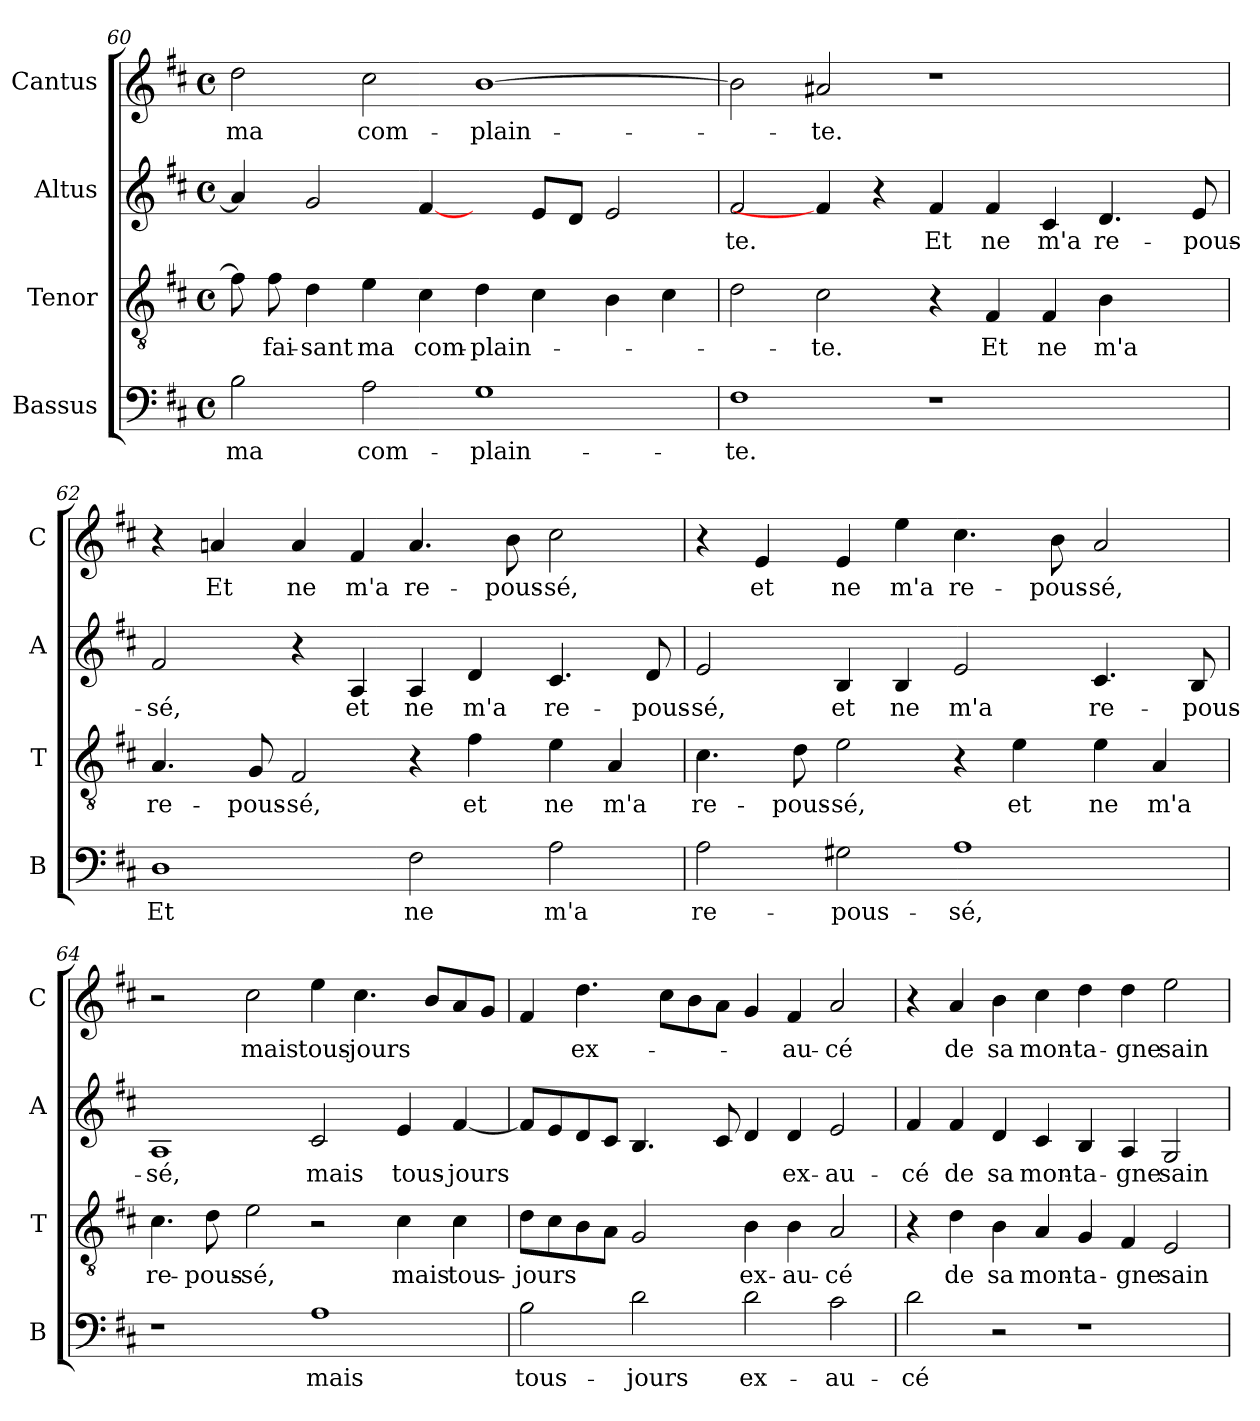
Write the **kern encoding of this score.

**kern	**text	**kern	**text	**kern	**text	**kern	**text
*part4	*part4	*part3	*part3	*part2	*part2	*part1	*part1
*staff4	*staff4	*staff3	*staff3	*staff2	*staff2	*staff1	*staff1
*I"Bassus	*	*I"Tenor	*	*I"Altus	*	*I"Cantus	*
*I'B	*	*I'T	*	*I'A	*	*I'C	*
*clefF4	*	*clefGv2	*	*clefG2	*	*clefG2	*
*k[f#c#]	*	*k[f#c#]	*	*k[f#c#]	*	*k[f#c#]	*
*D:	*	*D:	*	*D:	*	*D:	*
*M4/4	*	*M4/4	*	*M4/4	*	*M4/4	*
*met(c)	*	*met(c)	*	*met(c)	*	*met(c)	*
=60	=60	=60	=60	=60	=60	=60	=60
!	!LO:LY:b	!	!	!	!	!	!LO:LY:b
2B\	ma	8f#\]	.	4a/]	.	2dd\	ma
!	!	!	!LO:LY:b	!	!	!	!
.	.	8f#\	fai-	.	.	.	.
!	!	!	!LO:LY:b	!	!	!	!
.	.	4d\	-sant	2g/	.	.	.
!	!LO:LY:b	!	!LO:LY:b	!	!	!	!LO:LY:b
2A\	com-	4e\	ma	.	.	2cc#\	com-
!	!	!	!LO:LY:b	!	!	!	!
.	.	4c#\	com-	[4f#/	.	.	.
!	!LO:LY:b	!	!LO:LY:b	!	!	!	!LO:LY:b
1G	-plain-	4d\	-plain-	4ryy	.	[1b	-plain-
.	.	4c#\	.	8e/L	.	.	.
.	.	.	.	8d/J	.	.	.
.	.	4B\	.	2e/	.	.	.
.	.	4c#\	.	.	.	.	.
=61	=61	=61	=61	=61	=61	=61	=61
!	!LO:LY:b	!	!	!	!LO:LY:b	!	!
1F#	-te.	2d\	.	2f#/	-te.	2b\]	.
!	!	!	!LO:LY:b	!	!	!	!LO:LY:b
.	.	2c#\	-te.	4f#/]	.	2a#X/	-te.
.	.	.	.	4r	.	.	.
!	!	!	!	!	!LO:LY:b	!	!
1r	.	4r	.	4f#/	Et	1r	.
!	!	!	!LO:LY:b	!	!LO:LY:b	!	!
.	.	4F#/	Et	4f#/	ne	.	.
!	!	!	!LO:LY:b	!	!LO:LY:b	!	!
.	.	4F#/	ne	4c#/	m'a	.	.
!	!	!	!LO:LY:b	!	!LO:LY:b	!	!
.	.	4B\	m'a	4.d/	re-	.	.
4ryy	.	4ryy	.	.	.	4ryy	.
!	!	!	!	!	!LO:LY:b	!	!
.	.	.	.	8e/	-pous-	.	.
!!LO:LB:g=z
=62	=62	=62	=62	=62	=62	=62	=62
!	!LO:LY:b	!	!LO:LY:b	!	!LO:LY:b	!	!
1D	Et	4.A/	re-	2f#/	-sé,	4r	.
!	!	!	!	!	!	!	!LO:LY:b
.	.	.	.	.	.	4ani/	Et
!	!	!	!LO:LY:b	!	!	!	!
.	.	8G/	-pous-	.	.	.	.
!	!	!	!LO:LY:b	!	!	!	!LO:LY:b
.	.	2F#/	-sé,	4r	.	4a/	ne
!	!	!	!	!	!LO:LY:b	!	!LO:LY:b
.	.	.	.	4A/	et	4f#/	m'a
!	!LO:LY:b	!	!	!	!LO:LY:b	!	!LO:LY:b
2F#\	ne	4r	.	4A/	ne	4.a/	re-
!	!	!	!LO:LY:b	!	!LO:LY:b	!	!
.	.	4f#\	et	4d/	m'a	.	.
!	!	!	!	!	!	!	!LO:LY:b
.	.	.	.	.	.	8b\	-pous-
!	!LO:LY:b	!	!LO:LY:b	!	!LO:LY:b	!	!LO:LY:b
2A\	m'a	4e\	ne	4.c#/	re-	2cc#\	-sé,
!	!	!	!LO:LY:b	!	!	!	!
.	.	4A/	m'a	.	.	.	.
!	!	!	!	!	!LO:LY:b	!	!
.	.	.	.	8d/	-pous-	.	.
=63	=63	=63	=63	=63	=63	=63	=63
!	!LO:LY:b	!	!LO:LY:b	!	!LO:LY:b	!	!
2A\	re-	4.c#\	re-	2e/	-sé,	4r	.
!	!	!	!	!	!	!	!LO:LY:b
.	.	.	.	.	.	4e/	et
!	!	!	!LO:LY:b	!	!	!	!
.	.	8d\	-pous-	.	.	.	.
!	!LO:LY:b	!	!LO:LY:b	!	!LO:LY:b	!	!LO:LY:b
2G#X\	-pous-	2e\	-sé,	4B/	et	4e/	ne
!	!	!	!	!	!LO:LY:b	!	!LO:LY:b
.	.	.	.	4B/	ne	4ee\	m'a
!	!LO:LY:b	!	!	!	!LO:LY:b	!	!LO:LY:b
1A	-sé,	4r	.	2e/	m'a	4.cc#\	re-
!	!	!	!LO:LY:b	!	!	!	!
.	.	4e\	et	.	.	.	.
!	!	!	!	!	!	!	!LO:LY:b
.	.	.	.	.	.	8b\	-pous-
!	!	!	!LO:LY:b	!	!LO:LY:b	!	!LO:LY:b
.	.	4e\	ne	4.c#/	re-	2a/	-sé,
!	!	!	!LO:LY:b	!	!	!	!
.	.	4A/	m'a	.	.	.	.
!	!	!	!	!	!LO:LY:b	!	!
.	.	.	.	8B/	-pous-	.	.
=64	=64	=64	=64	=64	=64	=64	=64
!	!	!	!LO:LY:b	!	!LO:LY:b	!	!
1r	.	4.c#\	re-	1A	-sé,	2r	.
!	!	!	!LO:LY:b	!	!	!	!
.	.	8d\	-pous-	.	.	.	.
!	!	!	!LO:LY:b	!	!	!	!LO:LY:b
.	.	2e\	-sé,	.	.	2cc#\	mais
!	!LO:LY:b	!	!	!	!LO:LY:b	!	!LO:LY:b
1A	mais	2r	.	2c#/	mais	4ee\	tous-
!	!	!	!	!	!	!	!LO:LY:b
.	.	.	.	.	.	4.cc#\	-jours
!	!	!	!LO:LY:b	!	!LO:LY:b	!	!
.	.	4c#\	mais	4e/	tous-	.	.
.	.	.	.	.	.	8b/L	.
!	!	!	!LO:LY:b	!	!LO:LY:b	!	!
.	.	4c#\	tous-	[4f#/	-jours	8a/	.
.	.	.	.	.	.	8g/J	.
!!LO:LB:g=z
=65	=65	=65	=65	=65	=65	=65	=65
!	!LO:LY:b	!	!LO:LY:b	!	!	!	!
2B\	tous-	8d\L	-jours	8f#/L]	.	4f#/	.
.	.	8c#\	.	8e/	.	.	.
!	!	!	!	!	!	!	!LO:LY:b
.	.	8B\	.	8d/	.	4.dd\	ex-
.	.	8A\J	.	8c#/J	.	.	.
!	!LO:LY:b	!	!	!	!	!	!
2d\	-jours	2G/	.	4.B/	.	.	.
.	.	.	.	.	.	8cc#\L	.
.	.	.	.	.	.	8b\	.
.	.	.	.	8c#/	.	8a\J	.
!	!LO:LY:b	!	!LO:LY:b	!	!	!	!
2d\	ex-	4B\	ex-	4d/	.	4g/	.
!	!	!	!LO:LY:b	!	!LO:LY:b	!	!LO:LY:b
.	.	4B\	-au-	4d/	ex-	4f#/	-au-
!	!LO:LY:b	!	!LO:LY:b	!	!LO:LY:b	!	!LO:LY:b
2c#\	-au-	2A/	-cé	2e/	-au-	2a/	-cé
=66	=66	=66	=66	=66	=66	=66	=66
!	!LO:LY:b	!	!	!	!LO:LY:b	!	!
2d\	-cé	4r	.	4f#/	-cé	4r	.
!	!	!	!LO:LY:b	!	!LO:LY:b	!	!LO:LY:b
.	.	4d\	de	4f#/	de	4a/	de
!	!	!	!LO:LY:b	!	!LO:LY:b	!	!LO:LY:b
2r	.	4B\	sa	4d/	sa	4b\	sa
!	!	!	!LO:LY:b	!	!LO:LY:b	!	!LO:LY:b
.	.	4A/	mon-	4c#/	mon-	4cc#\	mon-
!	!	!	!LO:LY:b	!	!LO:LY:b	!	!LO:LY:b
1r	.	4G/	-ta-	4B/	-ta-	4dd\	-ta-
!	!	!	!LO:LY:b	!	!LO:LY:b	!	!LO:LY:b
.	.	4F#/	-gne	4A/	-gne	4dd\	-gne
!	!	!	!LO:LY:b	!	!LO:LY:b	!	!LO:LY:b
.	.	2E/	sain-	2G/	sain-	2ee\	sain-
=	=	=	=	=	=	=	=
*-	*-	*-	*-	*-	*-	*-	*-
